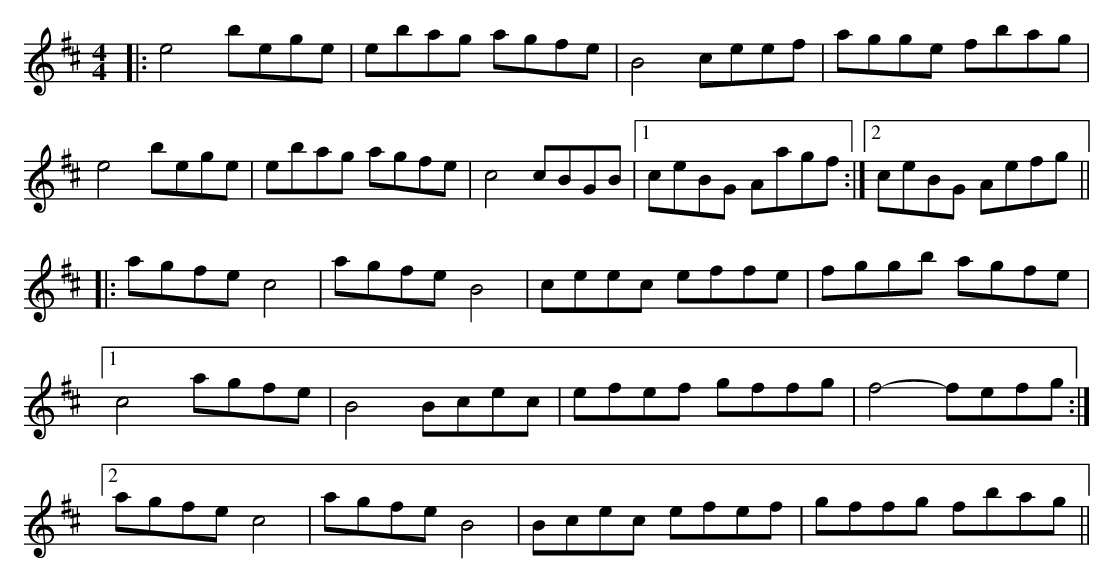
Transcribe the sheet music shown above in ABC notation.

X:1
M:4/4
K:D
|:e4 bege|ebag agfe|B4 ceef|agge fbag|
e4 bege|ebag agfe|c4 cBGB|1 ceBG Aagf:|2 ceBG Aefg||
|:agfe c4|agfe B4|ceec effe|fggb agfe|
[1 c4 agfe|B4 Bcec|efef gffg|f4- fefg:|
[2 agfe c4|agfe B4|Bcec efef|gffg fbag||
